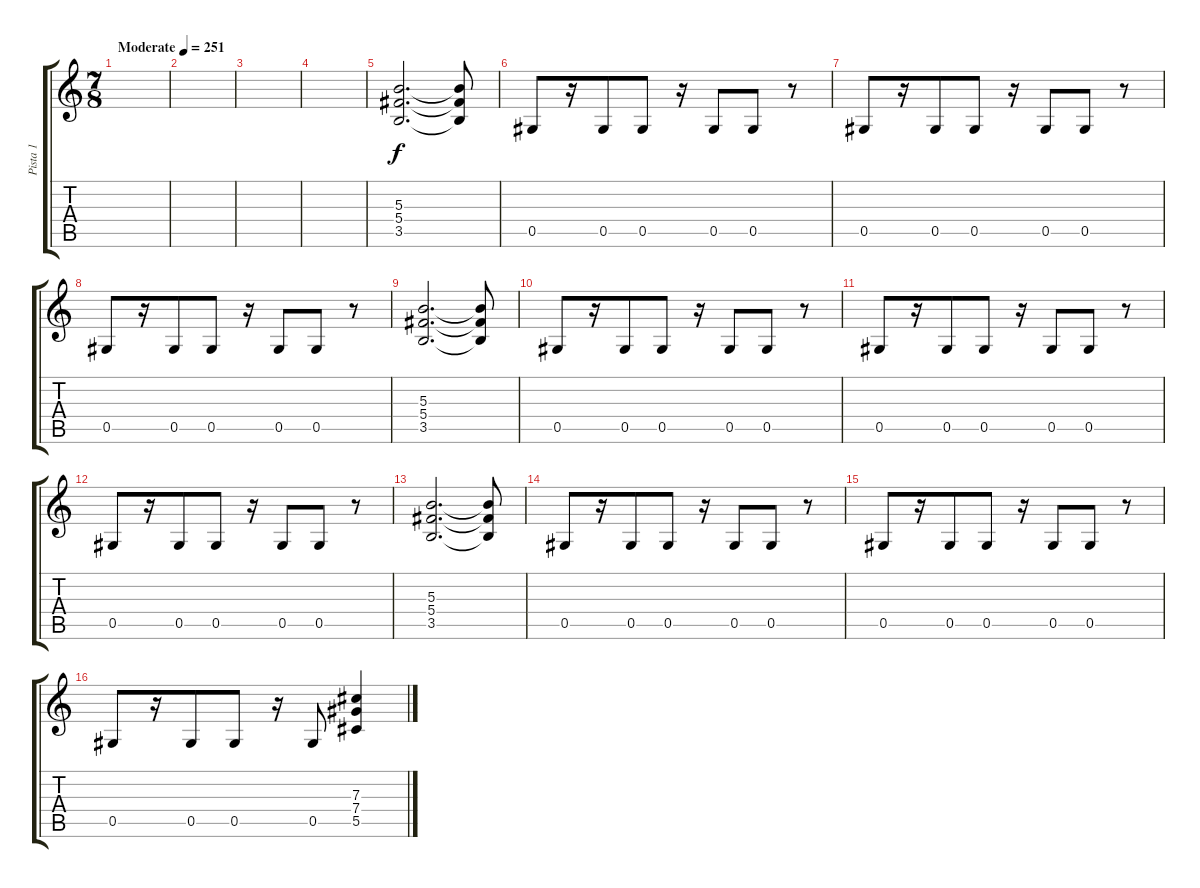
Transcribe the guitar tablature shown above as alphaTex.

\track ("Pista 1" "Pista 1") {instrument distortionguitar}
\staff {score tabs}
\tuning (Eb4 Bb3 Gb3 Db3 Ab2 Eb2) {hide}
\ts (7 8)
\tempo (251 "Moderate")
\clef g2
\ks c
|
|
|
|
(5.3 5.4 3.5).2{d} (5.3{t} 5.4{t} 3.5{t}).8 |
0.5.8 r.16 0.5.8 0.5.8 r.16 0.5.8 0.5.8 r.8 |
0.5.8 r.16 0.5.8 0.5.8 r.16 0.5.8 0.5.8 r.8 |
0.5.8 r.16 0.5.8 0.5.8 r.16 0.5.8 0.5.8 r.8 |
(5.3 5.4 3.5).2{d} (5.3{t} 5.4{t} 3.5{t}).8 |
0.5.8 r.16 0.5.8 0.5.8 r.16 0.5.8 0.5.8 r.8 |
0.5.8 r.16 0.5.8 0.5.8 r.16 0.5.8 0.5.8 r.8 |
0.5.8 r.16 0.5.8 0.5.8 r.16 0.5.8 0.5.8 r.8 |
(5.3 5.4 3.5).2{d} (5.3{t} 5.4{t} 3.5{t}).8 |
0.5.8 r.16 0.5.8 0.5.8 r.16 0.5.8 0.5.8 r.8 |
0.5.8 r.16 0.5.8 0.5.8 r.16 0.5.8 0.5.8 r.8 |
0.5.8 r.16 0.5.8 0.5.8 r.16 0.5.8 (7.3 7.4 5.5).4
